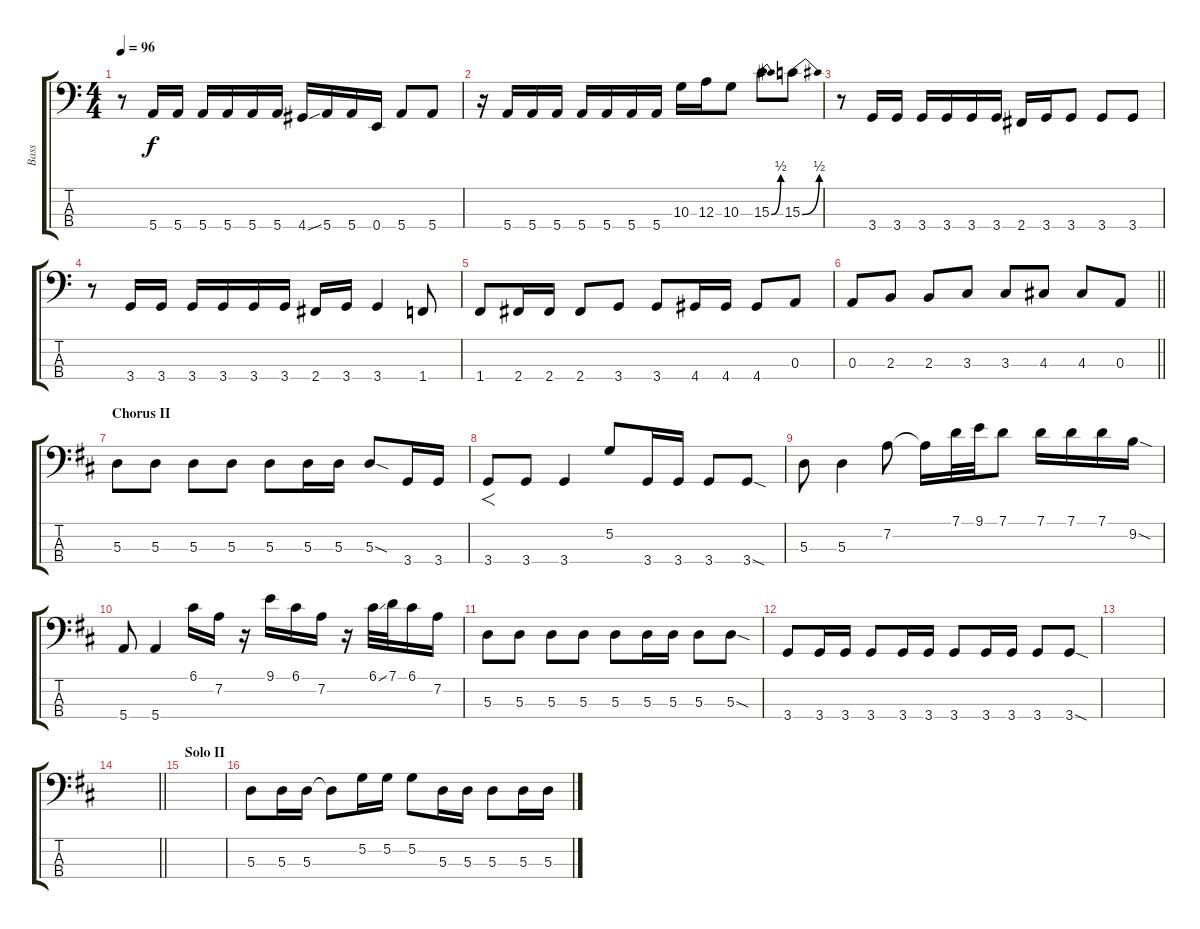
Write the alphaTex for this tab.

\track ("Bass" "Bass") {instrument electricbassfinger}
\staff {score tabs}
\tuning (G2 D2 A1 E1) {hide}
\ts (4 4)
\tempo 96
\clef f4
\ks c
r.8{dy f} 5.4.16 5.4.16 5.4.16 5.4.16 5.4.16 5.4.16 4.4{ss}.16 5.4.16 5.4.16 0.4.16 5.4.8 5.4.8 |
r.16 5.4.16 5.4.16 5.4.16 5.4.16 5.4.16 5.4.16 5.4.16 10.3.16 12.3.16 10.3.8 15.3{be (bend 0 0 60 2)}.8 15.3{be (bend 0 0 60 2)}.8 |
r.8 3.4.16 3.4.16 3.4.16 3.4.16 3.4.16 3.4.16 2.4.16 3.4.16 3.4.8 3.4.8 3.4.8 |
r.8 3.4.16 3.4.16 3.4.16 3.4.16 3.4.16 3.4.16 2.4.16 3.4.16 3.4.4 1.4.8 |
1.4.8 2.4.16 2.4.16 2.4.8 3.4.8 3.4.8 4.4.16 4.4.16 4.4.8 0.3.8 |
\barLineRight lightlight
0.3.8 2.3.8 2.3.8 3.3.8 3.3.8 4.3.8 4.3.8 0.3.8 |
\section ("" "Chorus II")
\ks d
5.3.8 5.3.8 5.3.8 5.3.8 5.3.8 5.3.16 5.3.16 5.3{sod}.8 3.4.16 3.4.16 |
3.4.8{f} 3.4.8 3.4.4 5.2.8 3.4.16 3.4.16 3.4.8 3.4{sod}.8 |
5.3.8 5.3.4 7.2.8 7.2{t}.16 7.1.32 9.1.32 7.1.8 7.1.16 7.1.16 7.1.16 9.2{sod}.16 |
5.4.8 5.4.4 6.1.16 7.2.16 r.16 9.1.16 6.1.16 7.2.16 r.16 6.1{ss}.32 7.1.32 6.1.16 7.2.16 |
5.3.8 5.3.8 5.3.8 5.3.8 5.3.8 5.3.16 5.3.16 5.3.8 5.3{sod}.8 |
3.4.8 3.4.16 3.4.16 3.4.8 3.4.16 3.4.16 3.4.8 3.4.16 3.4.16 3.4.8 3.4{sod}.8 |
|
\barLineRight lightlight
|
\section ("" "Solo II")
|
5.3.8 5.3.16 5.3.16 5.3{t}.8 5.2.16 5.2.16 5.2.8 5.3.16 5.3.16 5.3.8 5.3.16 5.3{ss}.16
